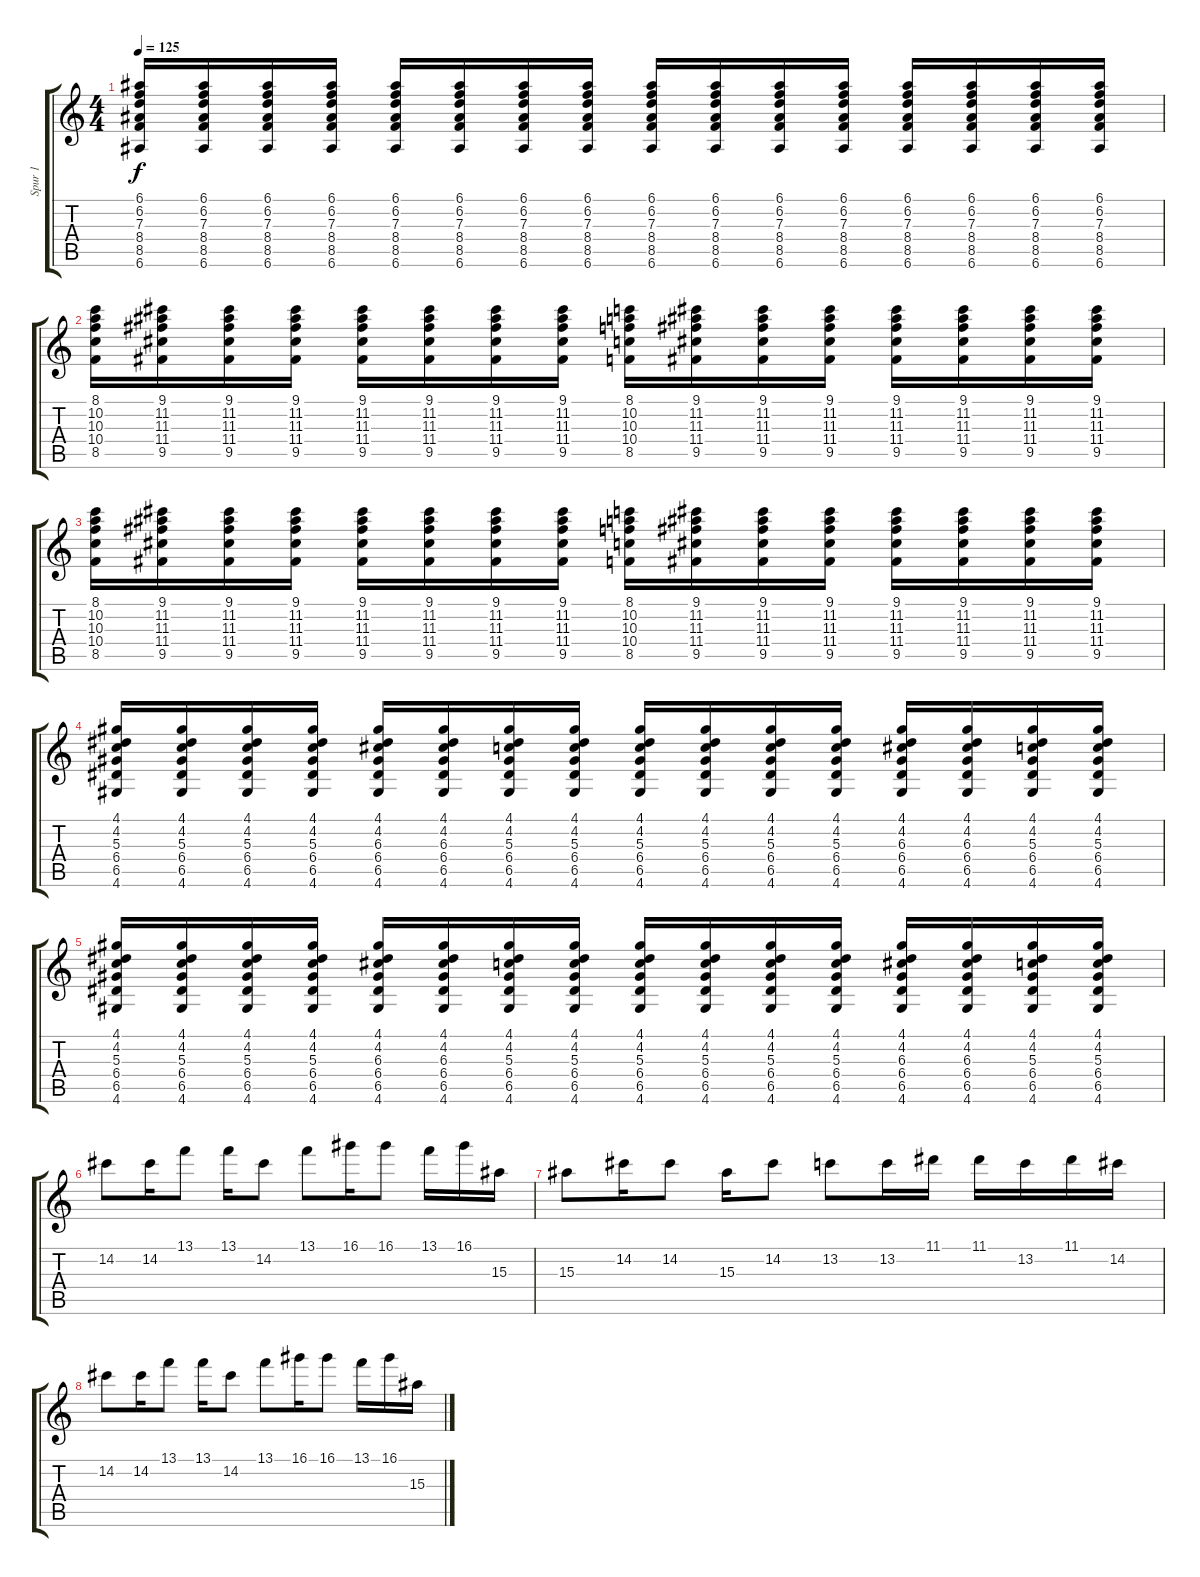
\track ("Spur 1" "Spur 1") {instrument distortionguitar}
\staff {score tabs}
\tuning (E4 B3 G3 D3 A2 E2) {hide}
\ts (4 4)
\tempo 125
\clef g2
\ks c
(6.1 6.2 7.3 8.4 8.5 6.6).16{dy f} (6.1 6.2 7.3 8.4 8.5 6.6).16 (6.1 6.2 7.3 8.4 8.5 6.6).16 (6.1 6.2 7.3 8.4 8.5 6.6).16 (6.1 6.2 7.3 8.4 8.5 6.6).16 (6.1 6.2 7.3 8.4 8.5 6.6).16 (6.1 6.2 7.3 8.4 8.5 6.6).16 (6.1 6.2 7.3 8.4 8.5 6.6).16 (6.1 6.2 7.3 8.4 8.5 6.6).16 (6.1 6.2 7.3 8.4 8.5 6.6).16 (6.1 6.2 7.3 8.4 8.5 6.6).16 (6.1 6.2 7.3 8.4 8.5 6.6).16 (6.1 6.2 7.3 8.4 8.5 6.6).16 (6.1 6.2 7.3 8.4 8.5 6.6).16 (6.1 6.2 7.3 8.4 8.5 6.6).16 (6.1 6.2 7.3 8.4 8.5 6.6).16 |
(8.1 10.2 10.3 10.4 8.5).16 (9.1 11.2 11.3 11.4 9.5).16 (9.1 11.2 11.3 11.4 9.5).16 (9.1 11.2 11.3 11.4 9.5).16 (9.1 11.2 11.3 11.4 9.5).16 (9.1 11.2 11.3 11.4 9.5).16 (9.1 11.2 11.3 11.4 9.5).16 (9.1 11.2 11.3 11.4 9.5).16 (8.1 10.2 10.3 10.4 8.5).16 (9.1 11.2 11.3 11.4 9.5).16 (9.1 11.2 11.3 11.4 9.5).16 (9.1 11.2 11.3 11.4 9.5).16 (9.1 11.2 11.3 11.4 9.5).16 (9.1 11.2 11.3 11.4 9.5).16 (9.1 11.2 11.3 11.4 9.5).16 (9.1 11.2 11.3 11.4 9.5).16 |
(8.1 10.2 10.3 10.4 8.5).16 (9.1 11.2 11.3 11.4 9.5).16 (9.1 11.2 11.3 11.4 9.5).16 (9.1 11.2 11.3 11.4 9.5).16 (9.1 11.2 11.3 11.4 9.5).16 (9.1 11.2 11.3 11.4 9.5).16 (9.1 11.2 11.3 11.4 9.5).16 (9.1 11.2 11.3 11.4 9.5).16 (8.1 10.2 10.3 10.4 8.5).16 (9.1 11.2 11.3 11.4 9.5).16 (9.1 11.2 11.3 11.4 9.5).16 (9.1 11.2 11.3 11.4 9.5).16 (9.1 11.2 11.3 11.4 9.5).16 (9.1 11.2 11.3 11.4 9.5).16 (9.1 11.2 11.3 11.4 9.5).16 (9.1 11.2 11.3 11.4 9.5).16 |
(4.1 4.2 5.3 6.4 6.5 4.6).16 (4.1 4.2 5.3 6.4 6.5 4.6).16 (4.1 4.2 5.3 6.4 6.5 4.6).16 (4.1 4.2 5.3 6.4 6.5 4.6).16 (4.1 4.2 6.3 6.4 6.5 4.6).16 (4.1 4.2 6.3 6.4 6.5 4.6).16 (4.1 4.2 5.3 6.4 6.5 4.6).16 (4.1 4.2 5.3 6.4 6.5 4.6).16 (4.1 4.2 5.3 6.4 6.5 4.6).16 (4.1 4.2 5.3 6.4 6.5 4.6).16 (4.1 4.2 5.3 6.4 6.5 4.6).16 (4.1 4.2 5.3 6.4 6.5 4.6).16 (4.1 4.2 6.3 6.4 6.5 4.6).16 (4.1 4.2 6.3 6.4 6.5 4.6).16 (4.1 4.2 5.3 6.4 6.5 4.6).16 (4.1 4.2 5.3 6.4 6.5 4.6).16 |
(4.1 4.2 5.3 6.4 6.5 4.6).16 (4.1 4.2 5.3 6.4 6.5 4.6).16 (4.1 4.2 5.3 6.4 6.5 4.6).16 (4.1 4.2 5.3 6.4 6.5 4.6).16 (4.1 4.2 6.3 6.4 6.5 4.6).16 (4.1 4.2 6.3 6.4 6.5 4.6).16 (4.1 4.2 5.3 6.4 6.5 4.6).16 (4.1 4.2 5.3 6.4 6.5 4.6).16 (4.1 4.2 5.3 6.4 6.5 4.6).16 (4.1 4.2 5.3 6.4 6.5 4.6).16 (4.1 4.2 5.3 6.4 6.5 4.6).16 (4.1 4.2 5.3 6.4 6.5 4.6).16 (4.1 4.2 6.3 6.4 6.5 4.6).16 (4.1 4.2 6.3 6.4 6.5 4.6).16 (4.1 4.2 5.3 6.4 6.5 4.6).16 (4.1 4.2 5.3 6.4 6.5 4.6).16 |
14.2.8 14.2.16 13.1.8 13.1.16 14.2.8 13.1.8 16.1.16 16.1.8 13.1.16 16.1.16 15.3.16 |
15.3.8 14.2.16 14.2.8 15.3.16 14.2.8 13.2.8 13.2.16 11.1.16 11.1.16 13.2.16 11.1.16 14.2.16 |
14.2.8 14.2.16 13.1.8 13.1.16 14.2.8 13.1.8 16.1.16 16.1.8 13.1.16 16.1.16 15.3.16
